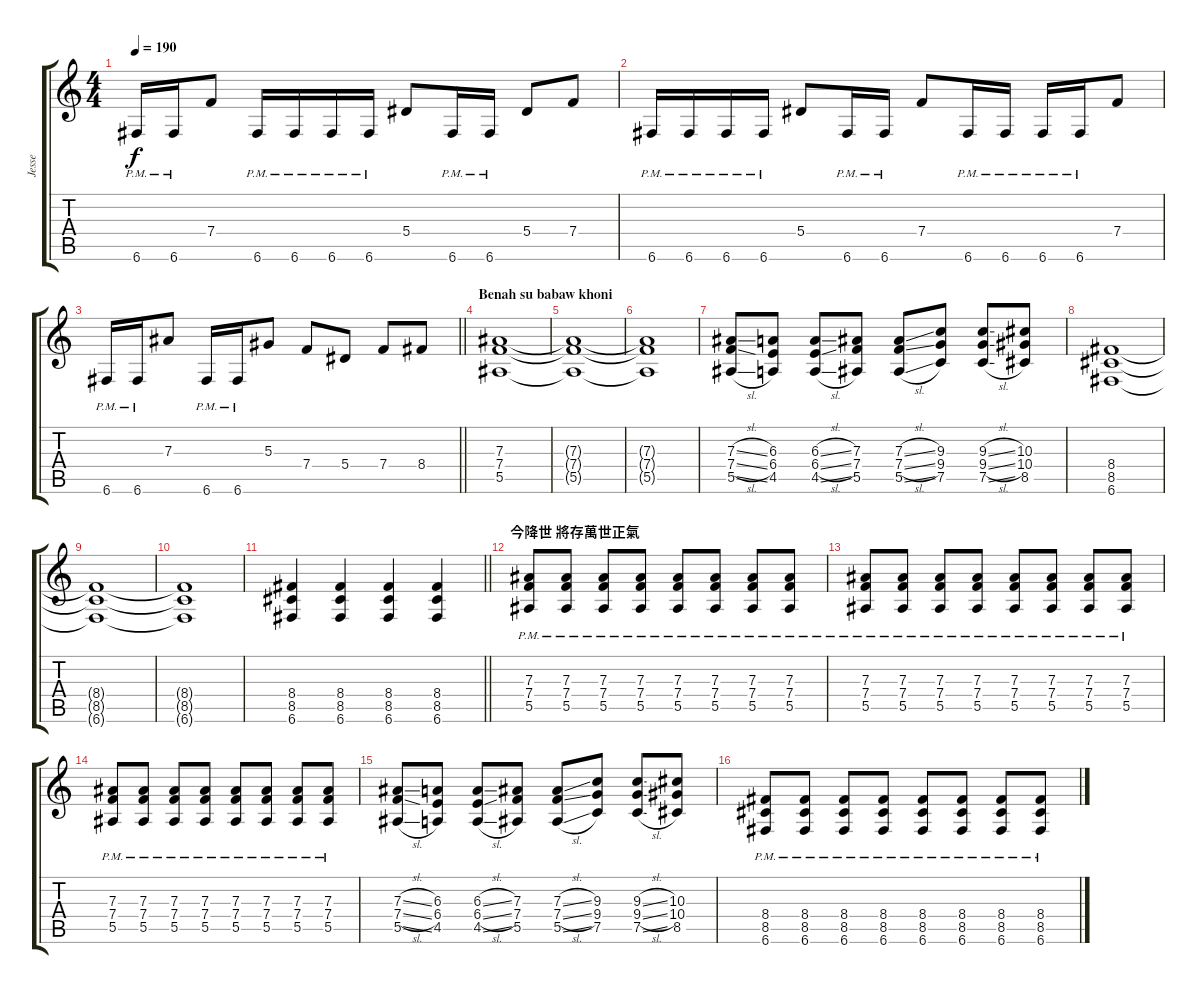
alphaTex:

\track ("Jesse" "Jesse") {instrument distortionguitar}
\staff {score tabs}
\tuning (C4 G3 Eb3 Bb2 F2 C2) {hide}
\ts (4 4)
\tempo 190
\clef g2
\ks c
6.6{pm}.16{dy f} 6.6{pm}.16 7.4.8 6.6{pm}.16 6.6{pm}.16 6.6{pm}.16 6.6{pm}.16 5.4.8 6.6{pm}.16 6.6{pm}.16 5.4.8 7.4.8 |
6.6{pm}.16 6.6{pm}.16 6.6{pm}.16 6.6{pm}.16 5.4.8 6.6{pm}.16 6.6{pm}.16 7.4.8 6.6{pm}.16 6.6{pm}.16 6.6{pm}.16 6.6{pm}.16 7.4.8 |
\barLineRight lightlight
6.6{pm}.16 6.6{pm}.16 7.3.8 6.6{pm}.16 6.6{pm}.16 5.3.8 7.4.8 5.4.8 7.4.8 8.4.8 |
\section ("" "Benah su babaw khoni")
(7.3 7.4 5.5).1 |
(7.3{t} 7.4{t} 5.5{t}).1 |
(7.3{t} 7.4{t} 5.5{t}).1 |
(7.3{sl} 7.4{sl} 5.5{sl}).8 (6.3 6.4 4.5).8 (6.3{sl} 6.4{sl} 4.5{sl}).8 (7.3 7.4 5.5).8 (7.3{sl} 7.4{sl} 5.5{sl}).8 (9.3 9.4 7.5).8 (9.3{sl} 9.4{sl} 7.5{sl}).8 (10.3 10.4 8.5).8 |
(8.4 8.5 6.6).1 |
(8.4{t} 8.5{t} 6.6{t}).1 |
(8.4{t} 8.5{t} 6.6{t}).1 |
\barLineRight lightlight
(8.4 8.5 6.6).4 (8.4 8.5 6.6).4 (8.4 8.5 6.6).4 (8.4 8.5 6.6).4 |
\section ("" "今降世 將存萬世正氣")
(7.3{pm} 7.4{pm} 5.5{pm}).8 (7.3{pm} 7.4{pm} 5.5{pm}).8 (7.3{pm} 7.4{pm} 5.5{pm}).8 (7.3{pm} 7.4{pm} 5.5{pm}).8 (7.3{pm} 7.4{pm} 5.5{pm}).8 (7.3{pm} 7.4{pm} 5.5{pm}).8 (7.3{pm} 7.4{pm} 5.5{pm}).8 (7.3{pm} 7.4{pm} 5.5{pm}).8 |
(7.3{pm} 7.4{pm} 5.5{pm}).8 (7.3{pm} 7.4{pm} 5.5{pm}).8 (7.3{pm} 7.4{pm} 5.5{pm}).8 (7.3{pm} 7.4{pm} 5.5{pm}).8 (7.3{pm} 7.4{pm} 5.5{pm}).8 (7.3{pm} 7.4{pm} 5.5{pm}).8 (7.3{pm} 7.4{pm} 5.5{pm}).8 (7.3{pm} 7.4{pm} 5.5{pm}).8 |
(7.3{pm} 7.4{pm} 5.5{pm}).8 (7.3{pm} 7.4{pm} 5.5{pm}).8 (7.3{pm} 7.4{pm} 5.5{pm}).8 (7.3{pm} 7.4{pm} 5.5{pm}).8 (7.3{pm} 7.4{pm} 5.5{pm}).8 (7.3{pm} 7.4{pm} 5.5{pm}).8 (7.3{pm} 7.4{pm} 5.5{pm}).8 (7.3{pm} 7.4{pm} 5.5{pm}).8 |
(7.3{sl} 7.4{sl} 5.5{sl}).8 (6.3 6.4 4.5).8 (6.3{sl} 6.4{sl} 4.5{sl}).8 (7.3 7.4 5.5).8 (7.3{sl} 7.4{sl} 5.5{sl}).8 (9.3 9.4 7.5).8 (9.3{sl} 9.4{sl} 7.5{sl}).8 (10.3 10.4 8.5).8 |
(8.4{pm} 8.5{pm} 6.6{pm}).8 (8.4{pm} 8.5{pm} 6.6{pm}).8 (8.4{pm} 8.5{pm} 6.6{pm}).8 (8.4{pm} 8.5{pm} 6.6{pm}).8 (8.4{pm} 8.5{pm} 6.6{pm}).8 (8.4{pm} 8.5{pm} 6.6{pm}).8 (8.4{pm} 8.5{pm} 6.6{pm}).8 (8.4{pm} 8.5{pm} 6.6{pm}).8
